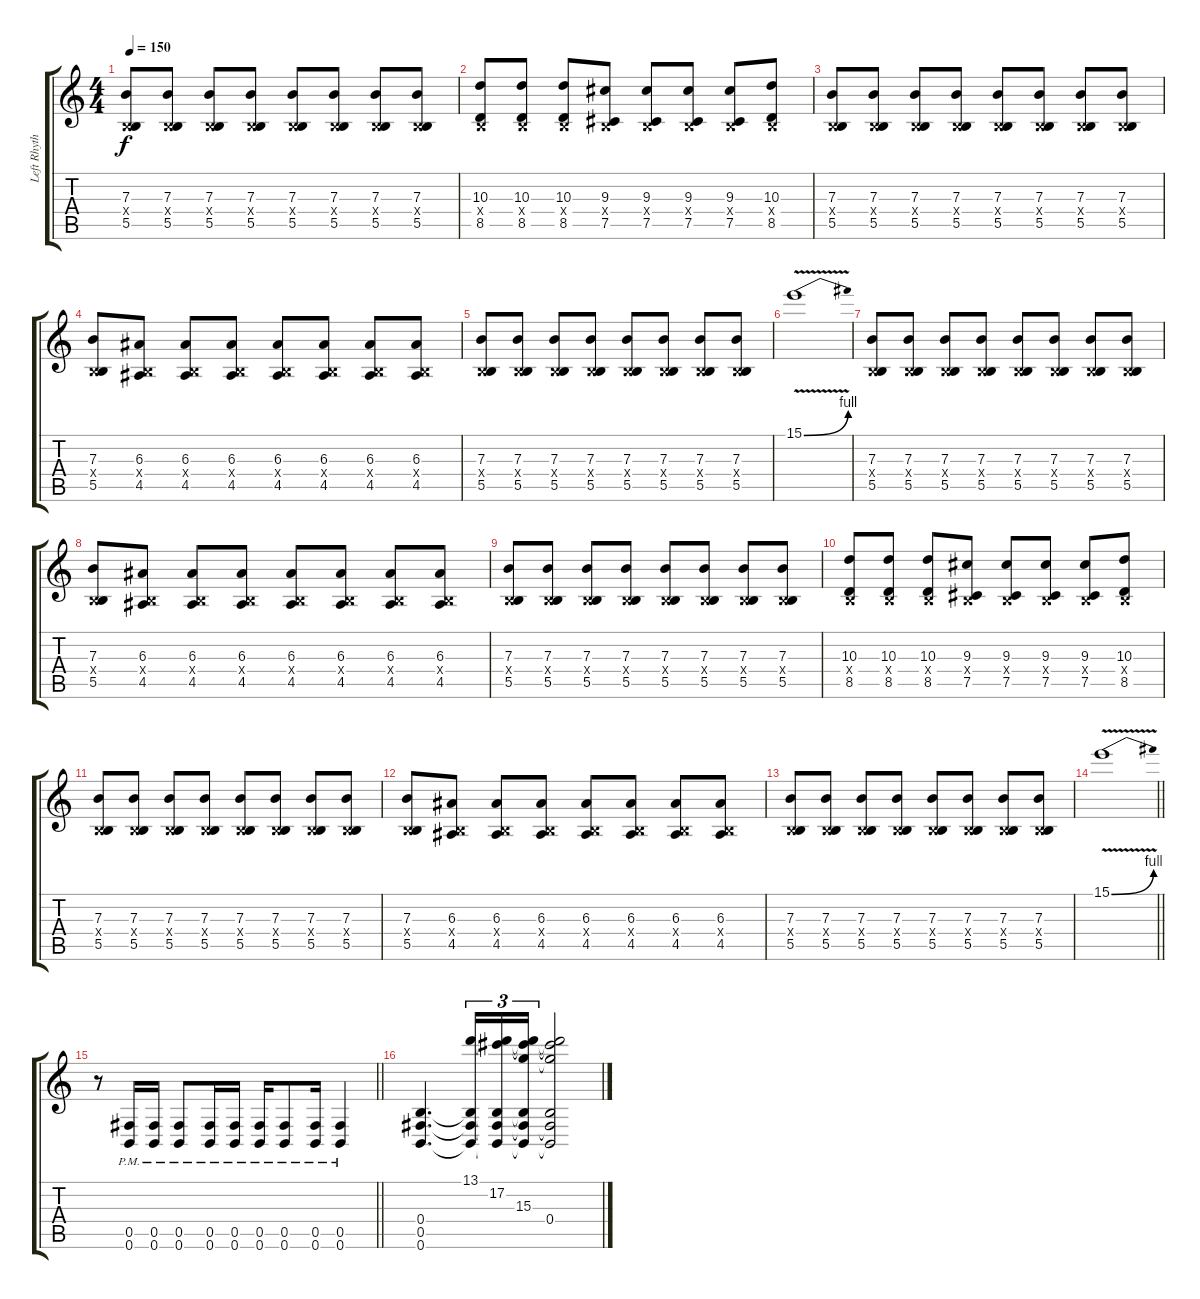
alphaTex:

\track ("Left Rhythm" "Left Rhyth") {instrument distortionguitar}
\staff {score tabs}
\tuning (Db4 Ab3 E3 B2 Gb2 B1) {hide}
\ts (4 4)
\tempo 150
\clef g2
\ks c
(7.3 0.4{x} 5.5).8{dy f} (7.3 0.4{x} 5.5).8 (7.3 0.4{x} 5.5).8 (7.3 0.4{x} 5.5).8 (7.3 0.4{x} 5.5).8 (7.3 0.4{x} 5.5).8 (7.3 0.4{x} 5.5).8 (7.3 0.4{x} 5.5).8 |
(10.3 0.4{x} 8.5).8 (10.3 0.4{x} 8.5).8 (10.3 0.4{x} 8.5).8 (9.3 0.4{x} 7.5).8 (9.3 0.4{x} 7.5).8 (9.3 0.4{x} 7.5).8 (9.3 0.4{x} 7.5).8 (10.3 0.4{x} 8.5).8 |
(7.3 0.4{x} 5.5).8 (7.3 0.4{x} 5.5).8 (7.3 0.4{x} 5.5).8 (7.3 0.4{x} 5.5).8 (7.3 0.4{x} 5.5).8 (7.3 0.4{x} 5.5).8 (7.3 0.4{x} 5.5).8 (7.3 0.4{x} 5.5).8 |
(7.3 0.4{x} 5.5).8 (6.3 0.4{x} 4.5).8 (6.3 0.4{x} 4.5).8 (6.3 0.4{x} 4.5).8 (6.3 0.4{x} 4.5).8 (6.3 0.4{x} 4.5).8 (6.3 0.4{x} 4.5).8 (6.3 0.4{x} 4.5).8 |
(7.3 0.4{x} 5.5).8 (7.3 0.4{x} 5.5).8 (7.3 0.4{x} 5.5).8 (7.3 0.4{x} 5.5).8 (7.3 0.4{x} 5.5).8 (7.3 0.4{x} 5.5).8 (7.3 0.4{x} 5.5).8 (7.3 0.4{x} 5.5).8 |
15.1{be (bend 0 0 60 4) v}.1 |
(7.3 0.4{x} 5.5).8 (7.3 0.4{x} 5.5).8 (7.3 0.4{x} 5.5).8 (7.3 0.4{x} 5.5).8 (7.3 0.4{x} 5.5).8 (7.3 0.4{x} 5.5).8 (7.3 0.4{x} 5.5).8 (7.3 0.4{x} 5.5).8 |
(7.3 0.4{x} 5.5).8 (6.3 0.4{x} 4.5).8 (6.3 0.4{x} 4.5).8 (6.3 0.4{x} 4.5).8 (6.3 0.4{x} 4.5).8 (6.3 0.4{x} 4.5).8 (6.3 0.4{x} 4.5).8 (6.3 0.4{x} 4.5).8 |
(7.3 0.4{x} 5.5).8 (7.3 0.4{x} 5.5).8 (7.3 0.4{x} 5.5).8 (7.3 0.4{x} 5.5).8 (7.3 0.4{x} 5.5).8 (7.3 0.4{x} 5.5).8 (7.3 0.4{x} 5.5).8 (7.3 0.4{x} 5.5).8 |
(10.3 0.4{x} 8.5).8 (10.3 0.4{x} 8.5).8 (10.3 0.4{x} 8.5).8 (9.3 0.4{x} 7.5).8 (9.3 0.4{x} 7.5).8 (9.3 0.4{x} 7.5).8 (9.3 0.4{x} 7.5).8 (10.3 0.4{x} 8.5).8 |
(7.3 0.4{x} 5.5).8 (7.3 0.4{x} 5.5).8 (7.3 0.4{x} 5.5).8 (7.3 0.4{x} 5.5).8 (7.3 0.4{x} 5.5).8 (7.3 0.4{x} 5.5).8 (7.3 0.4{x} 5.5).8 (7.3 0.4{x} 5.5).8 |
(7.3 0.4{x} 5.5).8 (6.3 0.4{x} 4.5).8 (6.3 0.4{x} 4.5).8 (6.3 0.4{x} 4.5).8 (6.3 0.4{x} 4.5).8 (6.3 0.4{x} 4.5).8 (6.3 0.4{x} 4.5).8 (6.3 0.4{x} 4.5).8 |
(7.3 0.4{x} 5.5).8 (7.3 0.4{x} 5.5).8 (7.3 0.4{x} 5.5).8 (7.3 0.4{x} 5.5).8 (7.3 0.4{x} 5.5).8 (7.3 0.4{x} 5.5).8 (7.3 0.4{x} 5.5).8 (7.3 0.4{x} 5.5).8 |
\barLineRight lightlight
15.1{be (bend 0 0 60 4) v}.1 |
\section ("" "")
\barLineRight lightlight
r.8 (0.5{pm} 0.6{pm}).16 (0.5{pm} 0.6{pm}).16 (0.5{pm} 0.6{pm}).8 (0.5{pm} 0.6{pm}).16 (0.5{pm} 0.6{pm}).16 (0.5{pm} 0.6{pm}).16 (0.5{pm} 0.6{pm}).8 (0.5{pm} 0.6{pm}).16 (0.5{pm} 0.6{pm}).4 |
\section ("" "")
(0.4 0.5 0.6).4{d} (13.1 0.4{t} 0.5{t} 0.6{t}).16{tu (3 2)} (13.1{t} 17.2 0.4{t} 0.5{t} 0.6{t}).16{tu (3 2)} (13.1{t} 17.2{t} 15.3 0.4{t} 0.5{t} 0.6{t}).16{tu (3 2)} (13.1{t} 17.2{t} 15.3{t} 0.4 0.5{t} 0.6{t}).2
